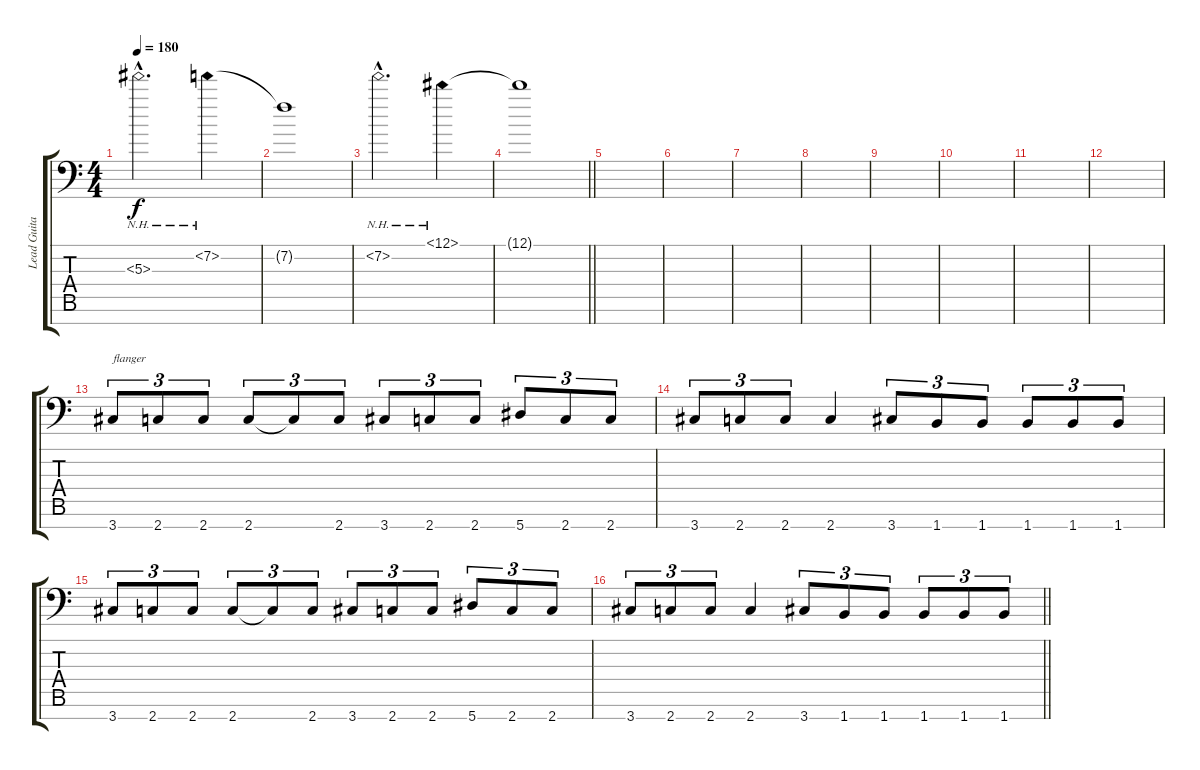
\track ("Lead Guitar" "Lead Guita") {instrument distortionguitar}
\staff {score tabs}
\tuning (Eb4 Bb3 Gb3 Db3 Ab2 Eb2 Bb1) {hide}
\ts (4 4)
\tempo 180
\clef f4
\ks c
5.3{nh hac}.2{d dy f} 7.2{nh}.4 |
7.2{t}.1 |
7.2{nh hac}.2{d} 12.1{nh}.4 |
\barLineRight lightlight
12.1{t}.1 |
\section ("" "")
|
|
|
|
|
|
|
|
3.7.8{tu (3 2) txt "flanger" volume 16 instrument overdrivenguitar} 2.7.8{tu (3 2)} 2.7.8{tu (3 2)} 2.7.8{tu (3 2)} 2.7{t}.8{tu (3 2)} 2.7.8{tu (3 2)} 3.7.8{tu (3 2)} 2.7.8{tu (3 2)} 2.7.8{tu (3 2)} 5.7.8{tu (3 2)} 2.7.8{tu (3 2)} 2.7.8{tu (3 2)} |
3.7.8{tu (3 2)} 2.7.8{tu (3 2)} 2.7.8{tu (3 2)} 2.7.4 3.7.8{tu (3 2)} 1.7.8{tu (3 2)} 1.7.8{tu (3 2)} 1.7.8{tu (3 2)} 1.7.8{tu (3 2)} 1.7.8{tu (3 2)} |
3.7.8{tu (3 2)} 2.7.8{tu (3 2)} 2.7.8{tu (3 2)} 2.7.8{tu (3 2)} 2.7{t}.8{tu (3 2)} 2.7.8{tu (3 2)} 3.7.8{tu (3 2)} 2.7.8{tu (3 2)} 2.7.8{tu (3 2)} 5.7.8{tu (3 2)} 2.7.8{tu (3 2)} 2.7.8{tu (3 2)} |
\barLineRight lightlight
3.7.8{tu (3 2)} 2.7.8{tu (3 2)} 2.7.8{tu (3 2)} 2.7.4 3.7.8{tu (3 2)} 1.7.8{tu (3 2)} 1.7.8{tu (3 2)} 1.7.8{tu (3 2)} 1.7.8{tu (3 2)} 1.7.8{tu (3 2)}
